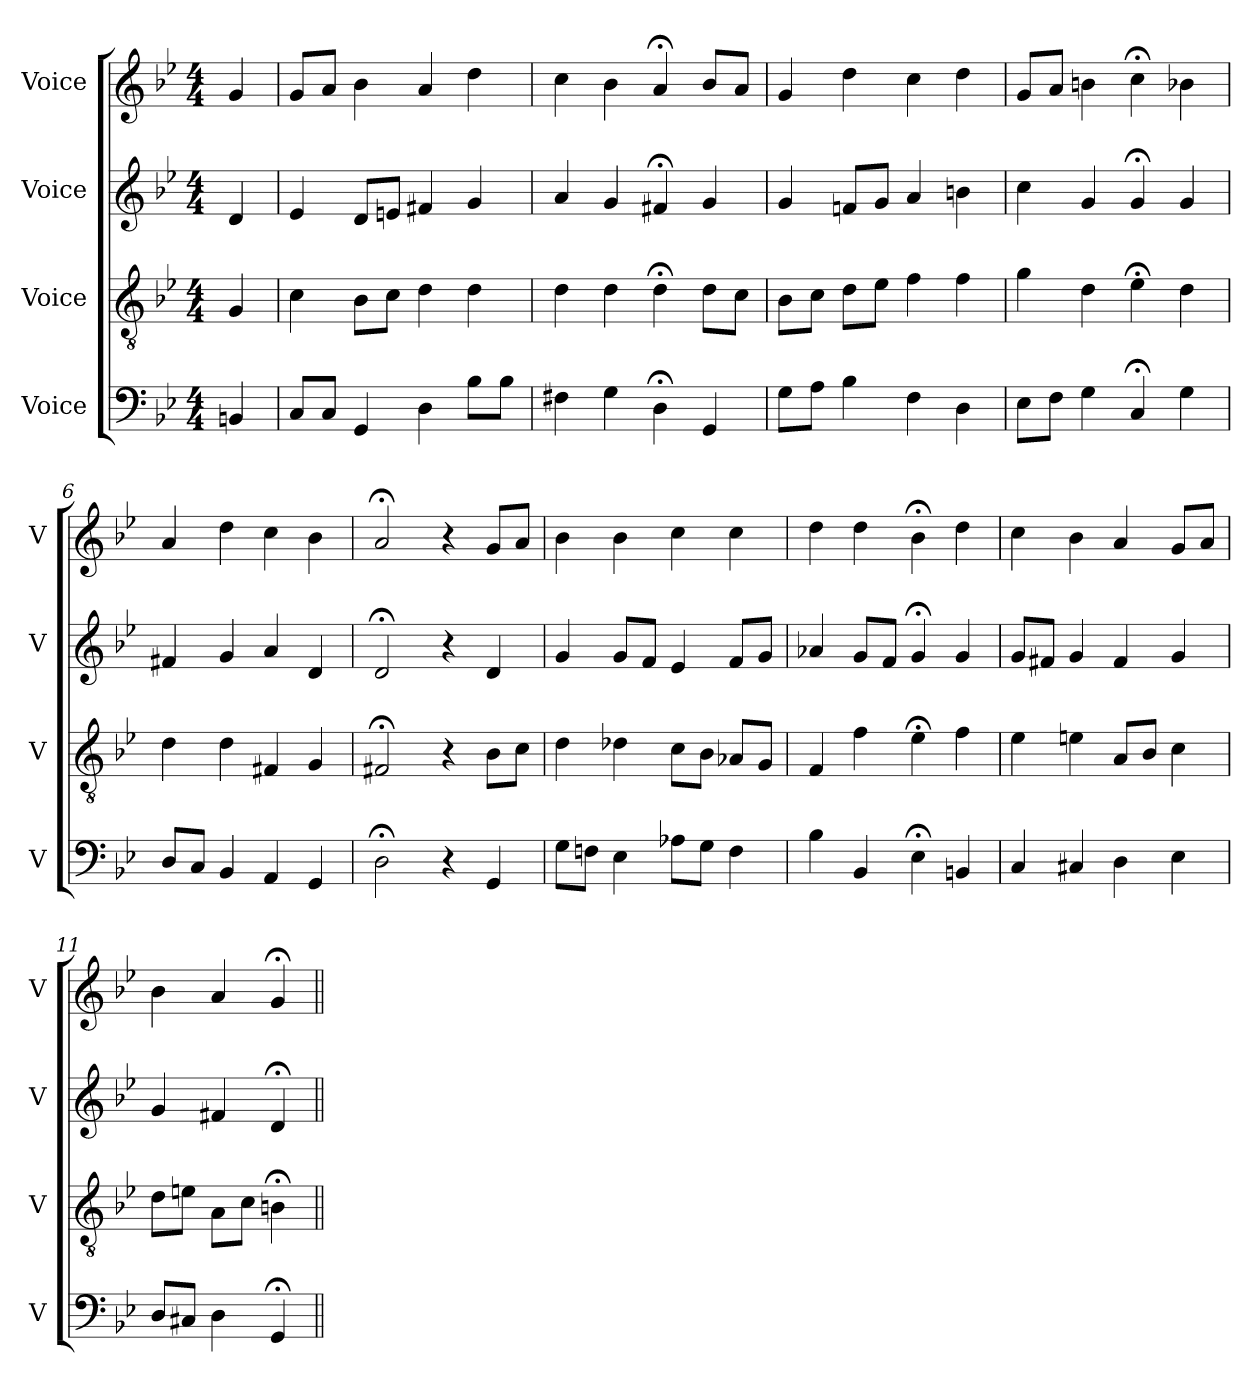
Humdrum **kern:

**kern	**kern	**kern	**kern
*part4	*part3	*part2	*part1
*staff4	*staff3	*staff2	*staff1
*I"Voice	*I"Voice	*I"Voice	*I"Voice
*I'V	*I'V	*I'V	*I'V
*clefF4	*clefGv2	*clefG2	*clefG2
*k[b-e-]	*k[b-e-]	*k[b-e-]	*k[b-e-]
*M4/4	*M4/4	*M4/4	*M4/4
=	=	=	=
4BBn	4G	4d	4g
=2	=2	=2	=2
8CL	4c	4e-	8gL
8CJ	.	.	8aJ
4GG	8B-L	8dL	4b-
.	8cJ	8enJ	.
4D	4d	4f#X	4a
8B-L	4d	4g	4dd
8B-J	.	.	.
=3	=3	=3	=3
4F#X	4d	4a	4cc
4G	4d	4g	4b-
4D;<	4d;<	4f#X;<	4a;<
4GG	8dL	4g	8b-L
.	8cJ	.	8aJ
=4	=4	=4	=4
8GL	8B-L	4g	4g
8AJ	8cJ	.	.
4B-	8dL	8fnL	4dd
.	8e-J	8gJ	.
4F	4f	4a	4cc
4D	4f	4bn	4dd
=5	=5	=5	=5
8E-L	4g	4cc	8gL
8FJ	.	.	8aJ
4G	4d	4g	4bn
4C;<	4e-;<	4g;<	4cc;<
4G	4d	4g	4b-X
=6	=6	=6	=6
8DL	4d	4f#X	4a
8CJ	.	.	.
4BB-	4d	4g	4dd
4AA	4F#X	4a	4cc
4GG	4G	4d	4b-
=7	=7	=7	=7
2D;<	2F#X;<	2d;<	2a;<
4r	4r	4r	4r
4GG	8B-L	4d	8gL
.	8cJ	.	8aJ
=8	=8	=8	=8
8GL	4d	4g	4b-
8FnJ	.	.	.
4E-	4d-X	8gL	4b-
.	.	8fJ	.
8A-XL	8cL	4e-	4cc
8GJ	8B-J	.	.
4F	8A-XL	8fL	4cc
.	8GJ	8gJ	.
=9	=9	=9	=9
4B-	4F	4a-X	4dd
4BB-	4f	8gL	4dd
.	.	8fJ	.
4E-;<	4e-;<	4g;<	4b-;<
4BBn	4f	4g	4dd
=10	=10	=10	=10
4C	4e-	8gL	4cc
.	.	8f#XJ	.
4C#X	4en	4g	4b-
4D	8AL	4f#	4a
.	8B-J	.	.
4E-	4c	4g	8gL
.	.	.	8aJ
=11	=11	=11	=11
8DL	8dL	4g	4b-
8C#XJ	8enJ	.	.
4D	8AL	4f#X	4a
.	8cJ	.	.
4GG;<	4Bn;<	4d;<	4g;<
=||	=||	=||	=||
*-	*-	*-	*-
